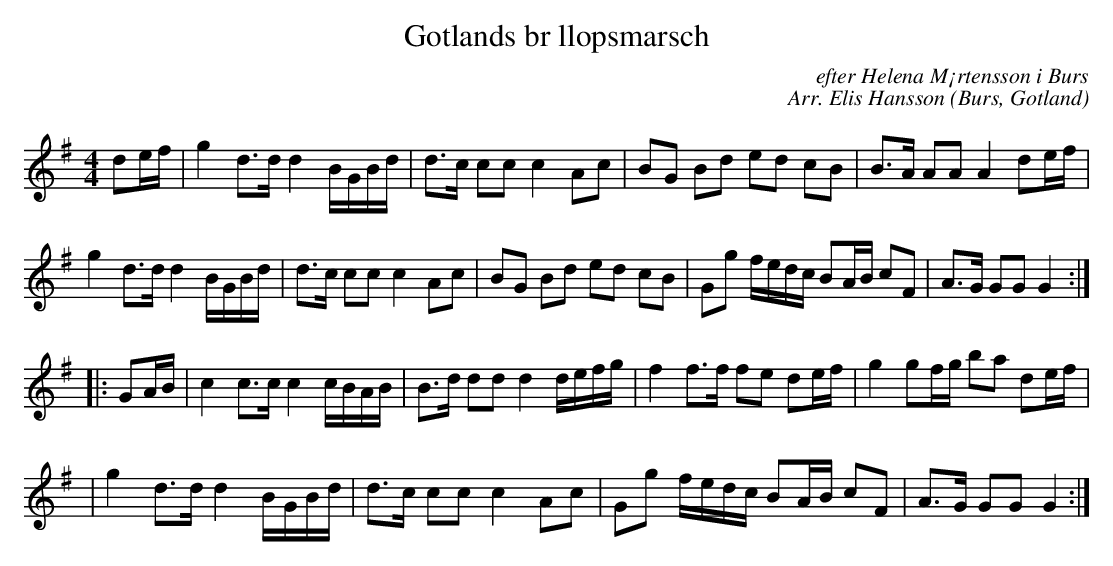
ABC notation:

X:1
T: Gotlands br llopsmarsch
O: Burs, Gotland
C: efter Helena M¡rtensson i Burs
C: Arr. Elis Hansson
M: 4/4
L: 1/16
K: G
V: 1
d2ef | g4 d3d d4 BGBd | d3c c2c2 c4 A2c2 | B2G2 B2d2 e2d2 c2B2 | B3A A2A2 A4 d2ef |
g4 d3d d4 BGBd | d3c c2c2 c4 A2c2 | B2G2 B2d2 e2d2 c2B2 | G2g2 fedc B2AB c2F2 | A3G G2G2 G4 :|
|: G2AB \
| c4 c3c c4 cBAB | B3d d2d2 d4 defg \
| f4 f3f f2e2 d2ef | g4 g2fg b2a2 d2ef |
| g4 d3d d4 BGBd | d3c c2c2 c4 A2c2 \
| G2g2 fedc B2AB c2F2 | A3G G2G2 G4 :|
